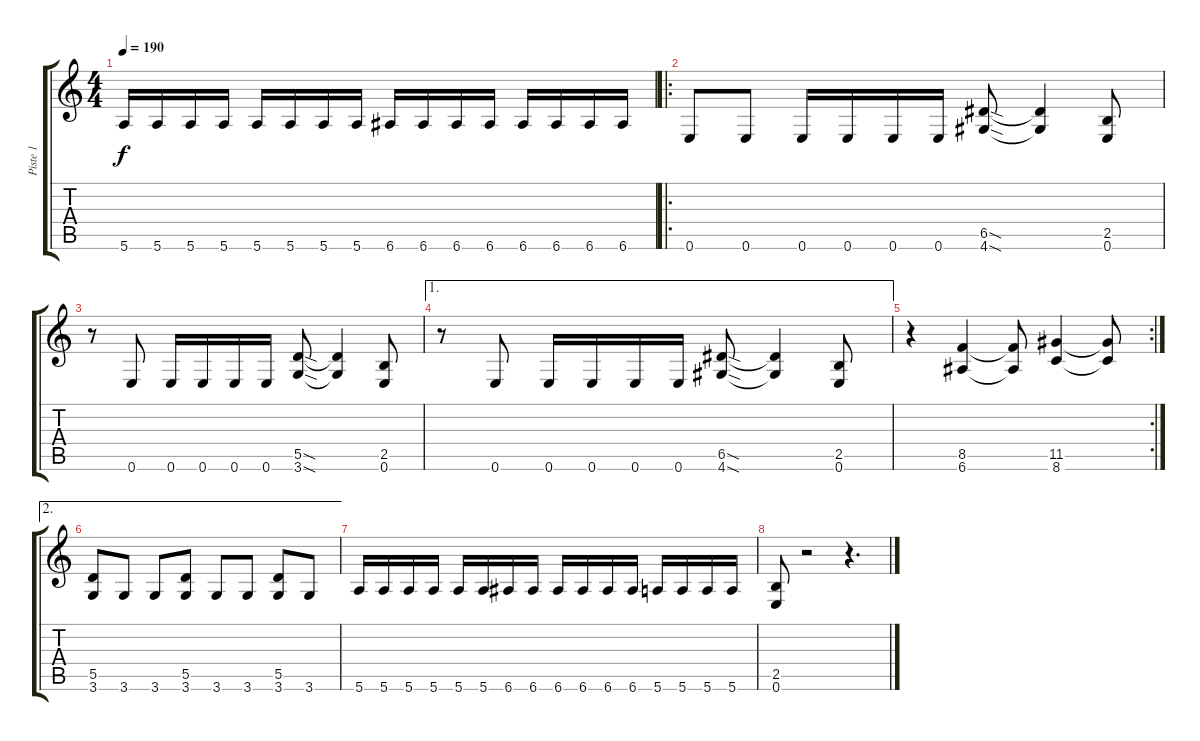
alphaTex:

\track ("Piste 1" "Piste 1") {instrument overdrivenguitar}
\staff {score tabs}
\tuning (E4 B3 G3 D3 A2 E2) {hide}
\ts (4 4)
\tempo 190
\clef g2
\ks c
5.6.16{dy f} 5.6.16 5.6.16 5.6.16 5.6.16 5.6.16 5.6.16 5.6.16 6.6.16 6.6.16 6.6.16 6.6.16 6.6.16 6.6.16 6.6.16 6.6.16 |
\ro
0.6.8 0.6.8 0.6.16 0.6.16 0.6.16 0.6.16 (6.5{sod} 4.6{sod}).8 (6.5{t} 4.6{t}).4 (2.5 0.6).8 |
r.8 0.6.8 0.6.16 0.6.16 0.6.16 0.6.16 (5.5{sod} 3.6{sod}).8 (5.5{t} 3.6{t}).4 (2.5 0.6).8 |
\ae 1
r.8 0.6.8 0.6.16 0.6.16 0.6.16 0.6.16 (6.5{sod} 4.6{sod}).8 (6.5{t} 4.6{t}).4 (2.5 0.6).8 |
\rc 2
r.4 (8.5 6.6).4 (8.5{t} 6.6{t}).8 (11.5 8.6).4 (11.5{t} 8.6{t}).8 |
\ae 2
(5.5 3.6).8 3.6.8 3.6.8 (5.5 3.6).8 3.6.8 3.6.8 (5.5 3.6).8 3.6.8 |
5.6.16 5.6.16 5.6.16 5.6.16 5.6.16 5.6.16 6.6.16 6.6.16 6.6.16 6.6.16 6.6.16 6.6.16 5.6.16 5.6.16 5.6.16 5.6.16 |
(2.5 0.6).8 r.2 r.4{d}
